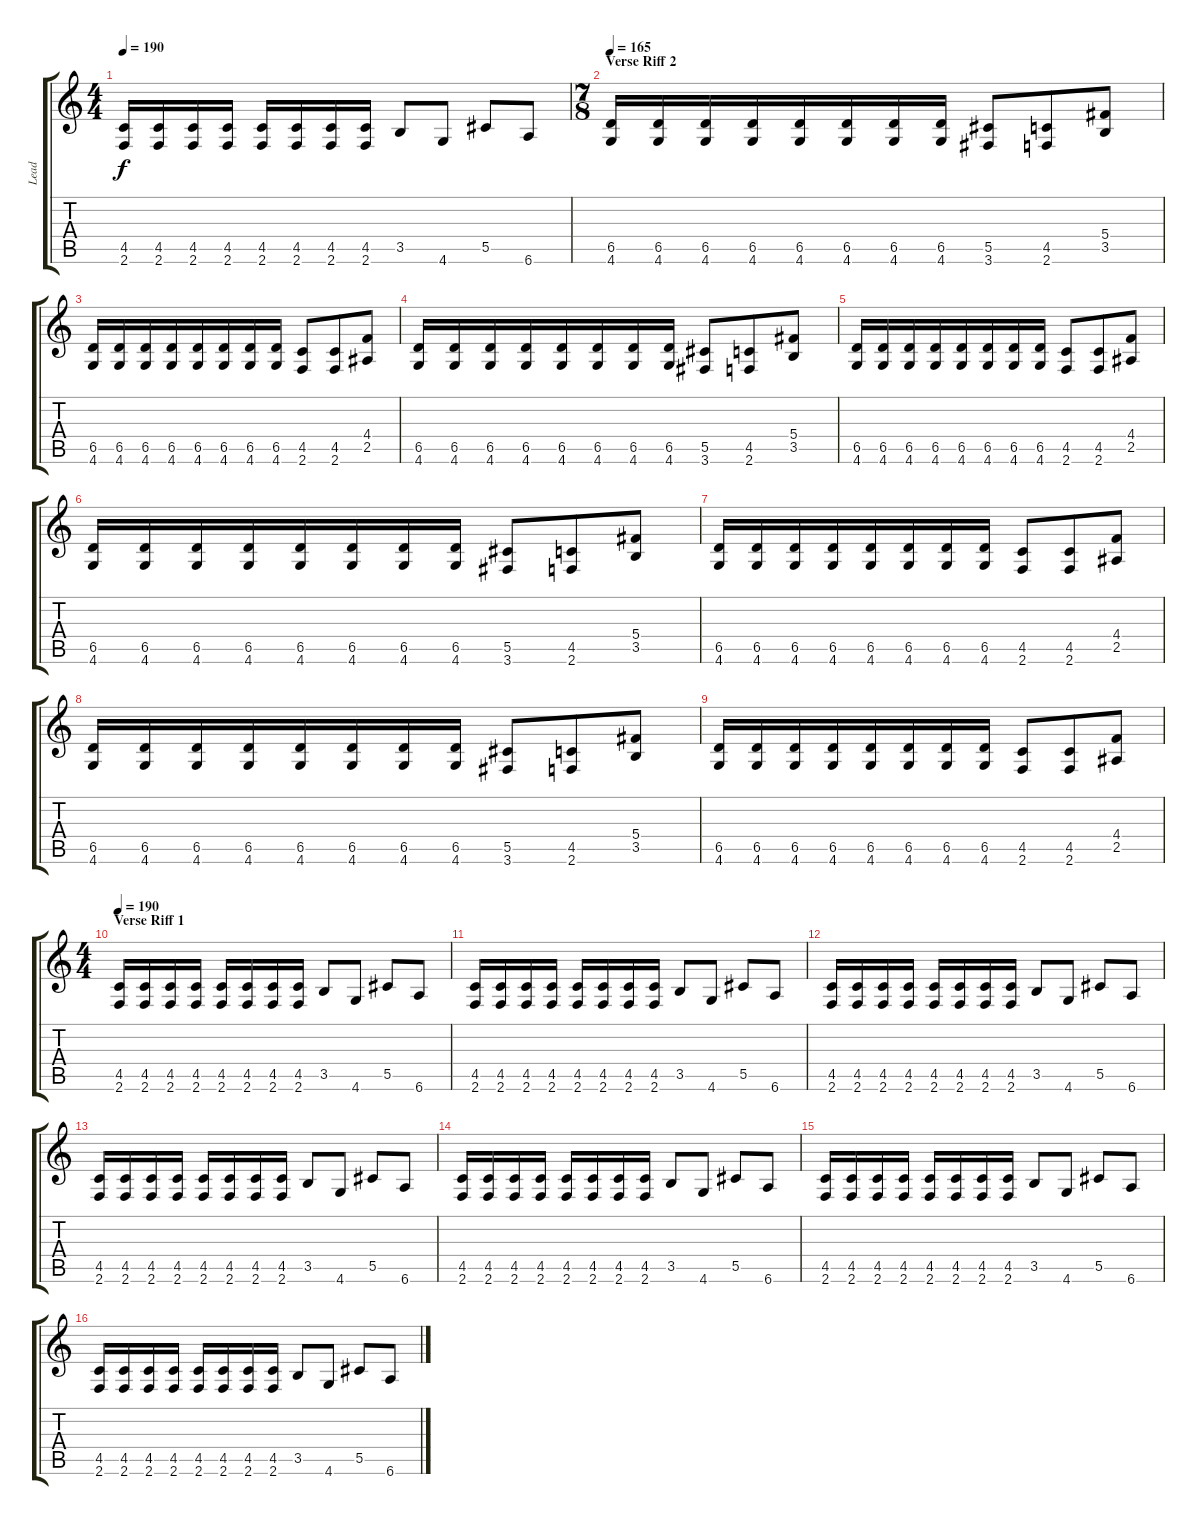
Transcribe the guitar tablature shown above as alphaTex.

\track ("Lead" "Lead") {instrument distortionguitar}
\staff {score tabs}
\tuning (Eb4 Bb3 Gb3 Db3 Ab2 Eb2) {hide}
\ts (4 4)
\tempo 190
\clef g2
\ks c
(4.5 2.6).16{dy f} (4.5 2.6).16 (4.5 2.6).16 (4.5 2.6).16 (4.5 2.6).16 (4.5 2.6).16 (4.5 2.6).16 (4.5 2.6).16 3.5.8 4.6.8 5.5.8 6.6.8 |
\ts (7 8)
\section ("" "Verse Riff 2")
\tempo 165
(6.5 4.6).16 (6.5 4.6).16 (6.5 4.6).16 (6.5 4.6).16 (6.5 4.6).16 (6.5 4.6).16 (6.5 4.6).16 (6.5 4.6).16 (5.5 3.6).8 (4.5 2.6).8 (5.4 3.5).8 |
(6.5 4.6).16 (6.5 4.6).16 (6.5 4.6).16 (6.5 4.6).16 (6.5 4.6).16 (6.5 4.6).16 (6.5 4.6).16 (6.5 4.6).16 (4.5 2.6).8 (4.5 2.6).8 (4.4 2.5).8 |
(6.5 4.6).16 (6.5 4.6).16 (6.5 4.6).16 (6.5 4.6).16 (6.5 4.6).16 (6.5 4.6).16 (6.5 4.6).16 (6.5 4.6).16 (5.5 3.6).8 (4.5 2.6).8 (5.4 3.5).8 |
(6.5 4.6).16 (6.5 4.6).16 (6.5 4.6).16 (6.5 4.6).16 (6.5 4.6).16 (6.5 4.6).16 (6.5 4.6).16 (6.5 4.6).16 (4.5 2.6).8 (4.5 2.6).8 (4.4 2.5).8 |
(6.5 4.6).16 (6.5 4.6).16 (6.5 4.6).16 (6.5 4.6).16 (6.5 4.6).16 (6.5 4.6).16 (6.5 4.6).16 (6.5 4.6).16 (5.5 3.6).8 (4.5 2.6).8 (5.4 3.5).8 |
(6.5 4.6).16 (6.5 4.6).16 (6.5 4.6).16 (6.5 4.6).16 (6.5 4.6).16 (6.5 4.6).16 (6.5 4.6).16 (6.5 4.6).16 (4.5 2.6).8 (4.5 2.6).8 (4.4 2.5).8 |
(6.5 4.6).16 (6.5 4.6).16 (6.5 4.6).16 (6.5 4.6).16 (6.5 4.6).16 (6.5 4.6).16 (6.5 4.6).16 (6.5 4.6).16 (5.5 3.6).8 (4.5 2.6).8 (5.4 3.5).8 |
(6.5 4.6).16 (6.5 4.6).16 (6.5 4.6).16 (6.5 4.6).16 (6.5 4.6).16 (6.5 4.6).16 (6.5 4.6).16 (6.5 4.6).16 (4.5 2.6).8 (4.5 2.6).8 (4.4 2.5).8 |
\ts (4 4)
\section ("" "Verse Riff 1")
\tempo 190
(4.5 2.6).16 (4.5 2.6).16 (4.5 2.6).16 (4.5 2.6).16 (4.5 2.6).16 (4.5 2.6).16 (4.5 2.6).16 (4.5 2.6).16 3.5.8 4.6.8 5.5.8 6.6.8 |
(4.5 2.6).16 (4.5 2.6).16 (4.5 2.6).16 (4.5 2.6).16 (4.5 2.6).16 (4.5 2.6).16 (4.5 2.6).16 (4.5 2.6).16 3.5.8 4.6.8 5.5.8 6.6.8 |
(4.5 2.6).16 (4.5 2.6).16 (4.5 2.6).16 (4.5 2.6).16 (4.5 2.6).16 (4.5 2.6).16 (4.5 2.6).16 (4.5 2.6).16 3.5.8 4.6.8 5.5.8 6.6.8 |
(4.5 2.6).16 (4.5 2.6).16 (4.5 2.6).16 (4.5 2.6).16 (4.5 2.6).16 (4.5 2.6).16 (4.5 2.6).16 (4.5 2.6).16 3.5.8 4.6.8 5.5.8 6.6.8 |
(4.5 2.6).16 (4.5 2.6).16 (4.5 2.6).16 (4.5 2.6).16 (4.5 2.6).16 (4.5 2.6).16 (4.5 2.6).16 (4.5 2.6).16 3.5.8 4.6.8 5.5.8 6.6.8 |
(4.5 2.6).16 (4.5 2.6).16 (4.5 2.6).16 (4.5 2.6).16 (4.5 2.6).16 (4.5 2.6).16 (4.5 2.6).16 (4.5 2.6).16 3.5.8 4.6.8 5.5.8 6.6.8 |
(4.5 2.6).16 (4.5 2.6).16 (4.5 2.6).16 (4.5 2.6).16 (4.5 2.6).16 (4.5 2.6).16 (4.5 2.6).16 (4.5 2.6).16 3.5.8 4.6.8 5.5.8 6.6.8
